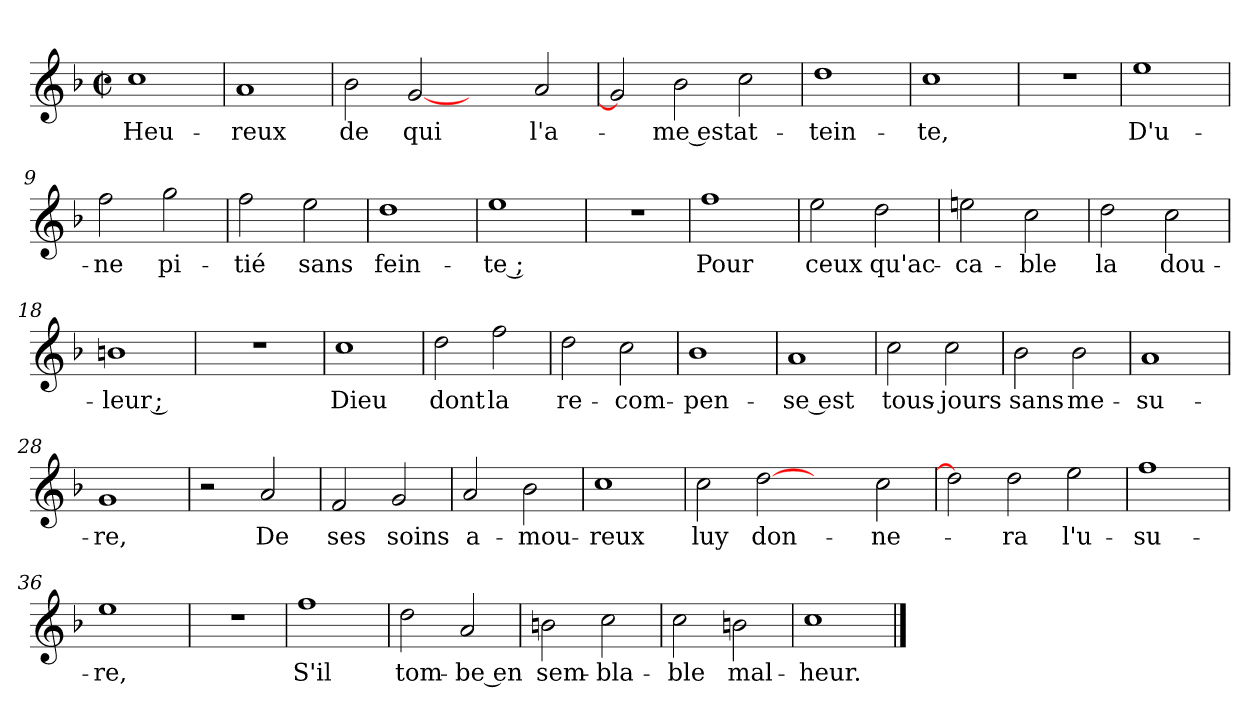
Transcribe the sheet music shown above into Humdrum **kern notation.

**kern	**text
*part1	*part1
*staff1	*staff1
*clefG2	*
*k[b-]	*
*F:	*
*M2/2	*
*met(c|)	*
=1	=1
1cc	Heu-
=2	=2
1a	-reux
=3	=3
2b-\	de
[2g	qui
2ryy	.
2a/	l'a-
=4	=4
2g]	.
2b-\	-me est
2cc\	at-
=5	=5
1dd	-tein-
=6	=6
1cc	-te,
=7	=7
1r	.
!!LO:LB:g=z
=8	=8
1ee	D'u-
=9	=9
2ff\	-ne
2gg\	pi-
=10	=10
2ff\	-tié
2ee\	sans
=11	=11
1dd	fein-
=12	=12
1ee	-te ;
=13	=13
1r	.
=14	=14
1ff	Pour
=15	=15
2ee\	ceux
2dd\	qu'ac-
!!LO:LB:g=z
=16	=16
2een\	-ca-
2cc\	-ble
=17	=17
2dd\	la
2cc\	dou-
=18	=18
1bn	-leur ;
=19	=19
1r	.
=20	=20
1cc	Dieu
=21	=21
2dd\	dont
2ff\	la
=22	=22
2dd\	re-
2cc\	-com-
=23	=23
1b-	-pen-
!!LO:LB:g=z
=24	=24
1a	-se est
=25	=25
2cc\	tous-
2cc\	-jours
=26	=26
2b-\	sans
2b-\	me-
=27	=27
1a	-su-
=28	=28
1g	-re,
=29	=29
2r	.
2a/	De
=30	=30
2f/	ses
2g/	soins
=31	=31
2a/	a-
2b-\	-mou-
!!LO:LB:g=z
=32	=32
1cc	-reux
=33	=33
2cc\	luy
[2dd	don-
2ryy	.
2cc\	-ne-
=34	=34
2dd]	.
2dd\	-ra
2ee\	l'u-
=35	=35
1ff	-su-
=36	=36
1ee	-re,
=37	=37
1r	.
=38	=38
1ff	S'il
!!LO:LB:g=z
=39	=39
2dd\	tom-
2a/	-be en
=40	=40
2bn\	sem-
2cc\	-bla-
=41	=41
2cc\	-ble
2bn\	mal-
=42	=42
1cc	-heur.
==	==
*-	*-
